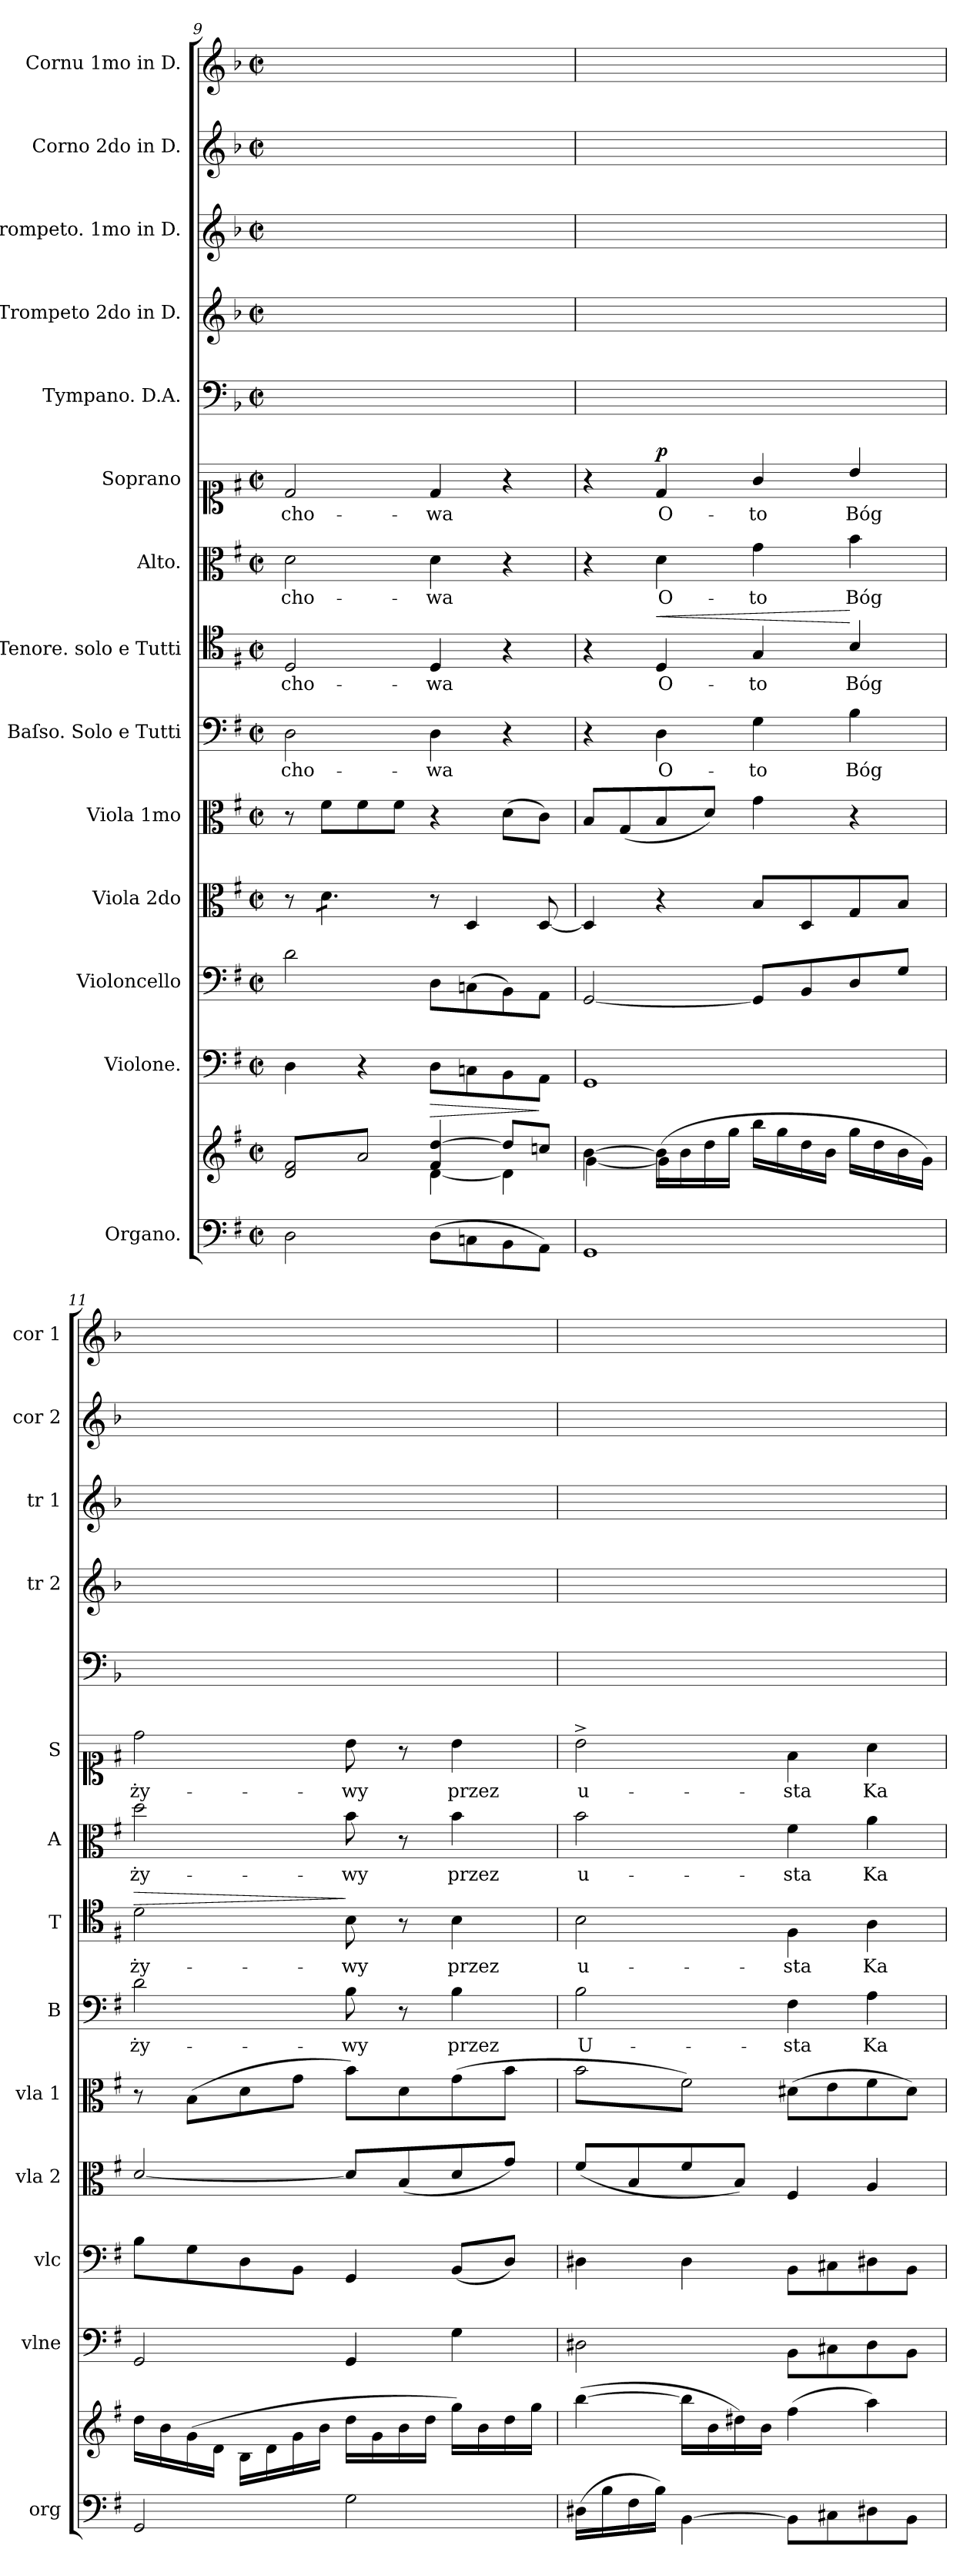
**kern	**kern	**kern	**dynam	**kern	**kern	**kern	**kern	**text	**kern	**text	**dynam	**kern	**text	**kern	**text	**dynam	**kern	**kern	**kern	**kern	**kern
*part14	*part14	*part13	*part13	*part12	*part11	*part10	*part9	*part9	*part8	*part8	*part8	*part7	*part7	*part6	*part6	*part6	*part5	*part4	*part3	*part2	*part1
*staff15	*staff14	*staff13	*staff13	*staff12	*staff11	*staff10	*staff9	*staff9	*staff8	*staff8	*staff8	*staff7	*staff7	*staff6	*staff6	*staff6	*staff5	*staff4	*staff3	*staff2	*staff1
*I"Organo.	*	*I"Violone.	*	*I"Violoncello	*I"Viola 2do	*I"Viola 1mo	*I"Baſso. Solo e Tutti	*	*I"Tenore. solo e Tutti	*	*	*I"Alto.	*	*I"Soprano	*	*	*I"Tympano. D.A.	*I"Trompeto 2do in D.	*I"Trompeto. 1mo in D.	*I"Corno 2do in D.	*I"Cornu 1mo in D.
*I'org	*	*I'vlne	*	*I'vlc	*I'vla 2	*I'vla 1	*I'B	*	*I'T	*	*	*I'A	*	*I'S	*	*	*	*I'tr 2	*I'tr 1	*I'cor 2	*I'cor 1
*clefF4	*clefG2	*clefF4	*	*clefF4	*clefC3	*clefC3	*clefF4	*	*clefC4	*	*	*clefC3	*	*clefC1	*	*	*clefF4	*clefG2	*clefG2	*clefG2	*clefG2
*	*	*	*	*	*	*	*	*	*	*	*	*	*	*	*	*	*ITrd-1c-2	*ITrd-1c-2	*ITrd-1c-2	*ITrd-1c-2	*ITrd-1c-2
*k[f#]	*k[f#]	*k[f#]	*	*k[f#]	*k[f#]	*k[f#]	*k[f#]	*	*k[f#]	*	*	*k[f#]	*	*k[f#]	*	*	*k[f#]	*k[f#]	*k[f#]	*k[f#]	*k[f#]
*G:	*G:	*G:	*	*G:	*G:	*G:	*G:	*	*G:	*	*	*G:	*	*G:	*	*	*G:	*G:	*G:	*G:	*G:
*M2/2	*M2/2	*M2/2	*	*M2/2	*M2/2	*M2/2	*M2/2	*	*M2/2	*	*	*M2/2	*	*M2/2	*	*	*M2/2	*M2/2	*M2/2	*M2/2	*M2/2
*met(c|)	*met(c|)	*met(c|)	*	*met(c|)	*met(c|)	*met(c|)	*met(c|)	*	*met(c|)	*	*	*met(c|)	*	*met(c|)	*	*	*met(c|)	*met(c|)	*met(c|)	*met(c|)	*met(c|)
=9	=9	=9	=9	=9	=9	=9	=9	=9	=9	=9	=9	=9	=9	=9	=9	=9	=9	=9	=9	=9	=9
*	*^	*	*	*	*	*	*	*	*	*	*	*	*	*	*	*	*	*	*	*	*
*	*tremolo	*	*	*	*	*	*	*	*	*	*	*	*	*	*	*	*	*	*	*	*	*
2D\	(8d/ 8f#/L	2d\yy	4D\	.	2d\	8r	8r	2D\	-cho-	2D/	-cho-	.	2d\	-cho-	2d/	-cho-	.	1ryy	1ryy	1ryy	1ryy	1ryy
*	*	*	*	*	*	*tremolo	*	*	*	*	*	*	*	*	*	*	*	*	*	*	*	*
.	8a/)	.	.	.	.	8d\L	8f#\L	.	.	.	.	.	.	.	.	.	.	.	.	.	.	.
.	8d/ 8f#/	.	4r	.	.	8d\	8f#\	.	.	.	.	.	.	.	.	.	.	.	.	.	.	.
.	8a/)J	.	.	.	.	8d\J	8f#\J	.	.	.	.	.	.	.	.	.	.	.	.	.	.	.
*	*	*	*	*	*	*Xtremolo	*	*	*	*	*	*	*	*	*	*	*	*	*	*	*	*
*	*Xtremolo	*	*	*	*	*	*	*	*	*	*	*	*	*	*	*	*	*	*	*	*	*
!	!	!	!	!LO:HP:b	!	!	!	!	!	!	!	!	!	!	!	!	!	!	!	!	!	!
(8D\L	4f#/ [4dd/	[4d\	8D\L	>	8D\L	8r	4r	4D\	-wa	4D/	-wa	.	4d\	-wa	4d/	-wa	.	.	.	.	.	.
8Cn\	.	.	8Cn\	.	(8Cn\	4D/	.	.	.	.	.	.	.	.	.	.	.	.	.	.	.	.
8BB\	8dd/L]	4d\]	8BB\	.	8BB\)	.	(8d\L	4r	.	4r	.	.	4r	.	4r	.	.	.	.	.	.	.
8AA\J)	8ccn/J	.	8AA\J	]	8AA\J	[8D/	8c\J)	.	.	.	.	.	.	.	.	.	.	.	.	.	.	.
=10	=10	=10	=10	=10	=10	=10	=10	=10	=10	=10	=10	=10	=10	=10	=10	=10	=10	=10	=10	=10	=10	=10
1GG/	[4b\	[4g\	1GG/	.	[2GG/	4D/]	8B/L	4r	.	4r	.	.	4r	.	4r	.	.	1ryy	1ryy	1ryy	1ryy	1ryy
.	.	.	.	.	.	.	(8G/	.	.	.	.	.	.	.	.	.	.	.	.	.	.	.
!	!	!	!	!	!	!	!	!	!	!	!	!LO:HP:a	!	!	!	!	!LO:DY:a	!	!	!	!	!
.	(16b\LL]	16g\KL]	.	.	.	4r	8B/	4D\	O-	4D/	O-	<	4d\	O-	4d/	O-	p	.	.	.	.	.
.	16b\	8.g\Jyy	.	.	.	.	.	.	.	.	.	.	.	.	.	.	.	.	.	.	.	.
.	16dd\	.	.	.	.	.	8d/J)	.	.	.	.	.	.	.	.	.	.	.	.	.	.	.
.	16gg\JJ	.	.	.	.	.	.	.	.	.	.	.	.	.	.	.	.	.	.	.	.	.
.	16bb\LL	2g\yy	.	.	8GG/L]	8B/L	4g\	4G\	-to	4G/	-to	.	4g\	-to	4g/	-to	.	.	.	.	.	.
.	16gg\	.	.	.	.	.	.	.	.	.	.	.	.	.	.	.	.	.	.	.	.	.
.	16dd\	.	.	.	8BB/	8D/	.	.	.	.	.	.	.	.	.	.	.	.	.	.	.	.
.	16b\JJ	.	.	.	.	.	.	.	.	.	.	.	.	.	.	.	.	.	.	.	.	.
.	16gg\LL	.	.	.	8D/	8G/	4r	4B\	Bóg	4B/	Bóg	[	4b\	Bóg	4b/	Bóg	.	.	.	.	.	.
.	16dd\	.	.	.	.	.	.	.	.	.	.	.	.	.	.	.	.	.	.	.	.	.
.	16b\	.	.	.	8G/J	8B/J	.	.	.	.	.	.	.	.	.	.	.	.	.	.	.	.
.	16g\JJ)	.	.	.	.	.	.	.	.	.	.	.	.	.	.	.	.	.	.	.	.	.
*	*v	*v	*	*	*	*	*	*	*	*	*	*	*	*	*	*	*	*	*	*	*	*
=11	=11	=11	=11	=11	=11	=11	=11	=11	=11	=11	=11	=11	=11	=11	=11	=11	=11	=11	=11	=11	=11
!	!	!	!	!	!	!	!	!	!	!	!LO:HP:a	!	!	!	!	!	!	!	!	!	!
2GG/	16dd\LL	2GG/	.	8B\L	[2d/	8r	2d\	ży-	2d\	ży-	>	2dd\	ży-	2dd\	ży-	.	1ryy	1ryy	1ryy	1ryy	1ryy
.	16b\	.	.	.	.	.	.	.	.	.	.	.	.	.	.	.	.	.	.	.	.
.	(16g\	.	.	8G\	.	(8B\L	.	.	.	.	.	.	.	.	.	.	.	.	.	.	.
.	16d\JJ	.	.	.	.	.	.	.	.	.	.	.	.	.	.	.	.	.	.	.	.
.	16B\LL	.	.	8D\	.	8d\	.	.	.	.	.	.	.	.	.	.	.	.	.	.	.
.	16d\	.	.	.	.	.	.	.	.	.	.	.	.	.	.	.	.	.	.	.	.
.	16g\	.	.	8BB\J	.	8g\J	.	.	.	.	.	.	.	.	.	.	.	.	.	.	.
.	16b\JJ	.	.	.	.	.	.	.	.	.	.	.	.	.	.	.	.	.	.	.	.
2G\	16dd\LL	4GG/	.	4GG/	8d/L]	8b\L)	8B\	-wy	8B\	-wy	]	8b\	-wy	8b\	-wy	.	.	.	.	.	.
.	16g\	.	.	.	.	.	.	.	.	.	.	.	.	.	.	.	.	.	.	.	.
.	16b\	.	.	.	(8B/	8d\	8r	.	8r	.	.	8r	.	8r	.	.	.	.	.	.	.
.	16dd\JJ	.	.	.	.	.	.	.	.	.	.	.	.	.	.	.	.	.	.	.	.
.	16gg\LL)	4G\	.	(8BB/L	8d/	(8g\	4B\	przez	4B\	przez	.	4b\	przez	4b\	przez	.	.	.	.	.	.
.	16b\	.	.	.	.	.	.	.	.	.	.	.	.	.	.	.	.	.	.	.	.
.	16dd\	.	.	8D/J)	8g/J)	8b\J	.	.	.	.	.	.	.	.	.	.	.	.	.	.	.
.	16gg\JJ	.	.	.	.	.	.	.	.	.	.	.	.	.	.	.	.	.	.	.	.
=12	=12	=12	=12	=12	=12	=12	=12	=12	=12	=12	=12	=12	=12	=12	=12	=12	=12	=12	=12	=12	=12
*	*	*	*	*	*	*tremolo	*	*	*	*	*	*	*	*	*	*	*	*	*	*	*
(16D#X\LL	([4bb\	2D#X\	.	4D#X\	(8f#/L	(8b\L	2B\	U-	2B\	u-	.	2b\	u-	2b^\	u-	.	1ryy	1ryy	1ryy	1ryy	1ryy
16B\	.	.	.	.	.	.	.	.	.	.	.	.	.	.	.	.	.	.	.	.	.
16F#\	.	.	.	.	8B/	8f#\)	.	.	.	.	.	.	.	.	.	.	.	.	.	.	.
16B\JJ)	.	.	.	.	.	.	.	.	.	.	.	.	.	.	.	.	.	.	.	.	.
[4BB\	16bb\LL]	.	.	4D#\	8f#/	8b\	.	.	.	.	.	.	.	.	.	.	.	.	.	.	.
.	16b\	.	.	.	.	.	.	.	.	.	.	.	.	.	.	.	.	.	.	.	.
.	16dd#X\)	.	.	.	8B/J)	8f#\)J	.	.	.	.	.	.	.	.	.	.	.	.	.	.	.
*	*	*	*	*	*	*Xtremolo	*	*	*	*	*	*	*	*	*	*	*	*	*	*	*
.	16b\JJ	.	.	.	.	.	.	.	.	.	.	.	.	.	.	.	.	.	.	.	.
8BB\L]	(4ff#\	8BB\L	.	8BB\L	4F#/	(8d#X\L	4F#\	-sta	4F#\	-sta	.	4f#\	-sta	4f#\	-sta	.	.	.	.	.	.
8C#X\	.	8C#X\	.	8C#X\	.	8e\	.	.	.	.	.	.	.	.	.	.	.	.	.	.	.
8D#X\	4aa\)	8D#\	.	8D#X\	4A/	8f#\	4A\	Ka-	4A\	Ka-	.	4a\	Ka-	4a\	Ka-	.	.	.	.	.	.
8BB\J	.	8BB\J	.	8BB\J	.	8d#\J)	.	.	.	.	.	.	.	.	.	.	.	.	.	.	.
=	=	=	=	=	=	=	=	=	=	=	=	=	=	=	=	=	=	=	=	=	=
*-	*-	*-	*-	*-	*-	*-	*-	*-	*-	*-	*-	*-	*-	*-	*-	*-	*-	*-	*-	*-	*-
